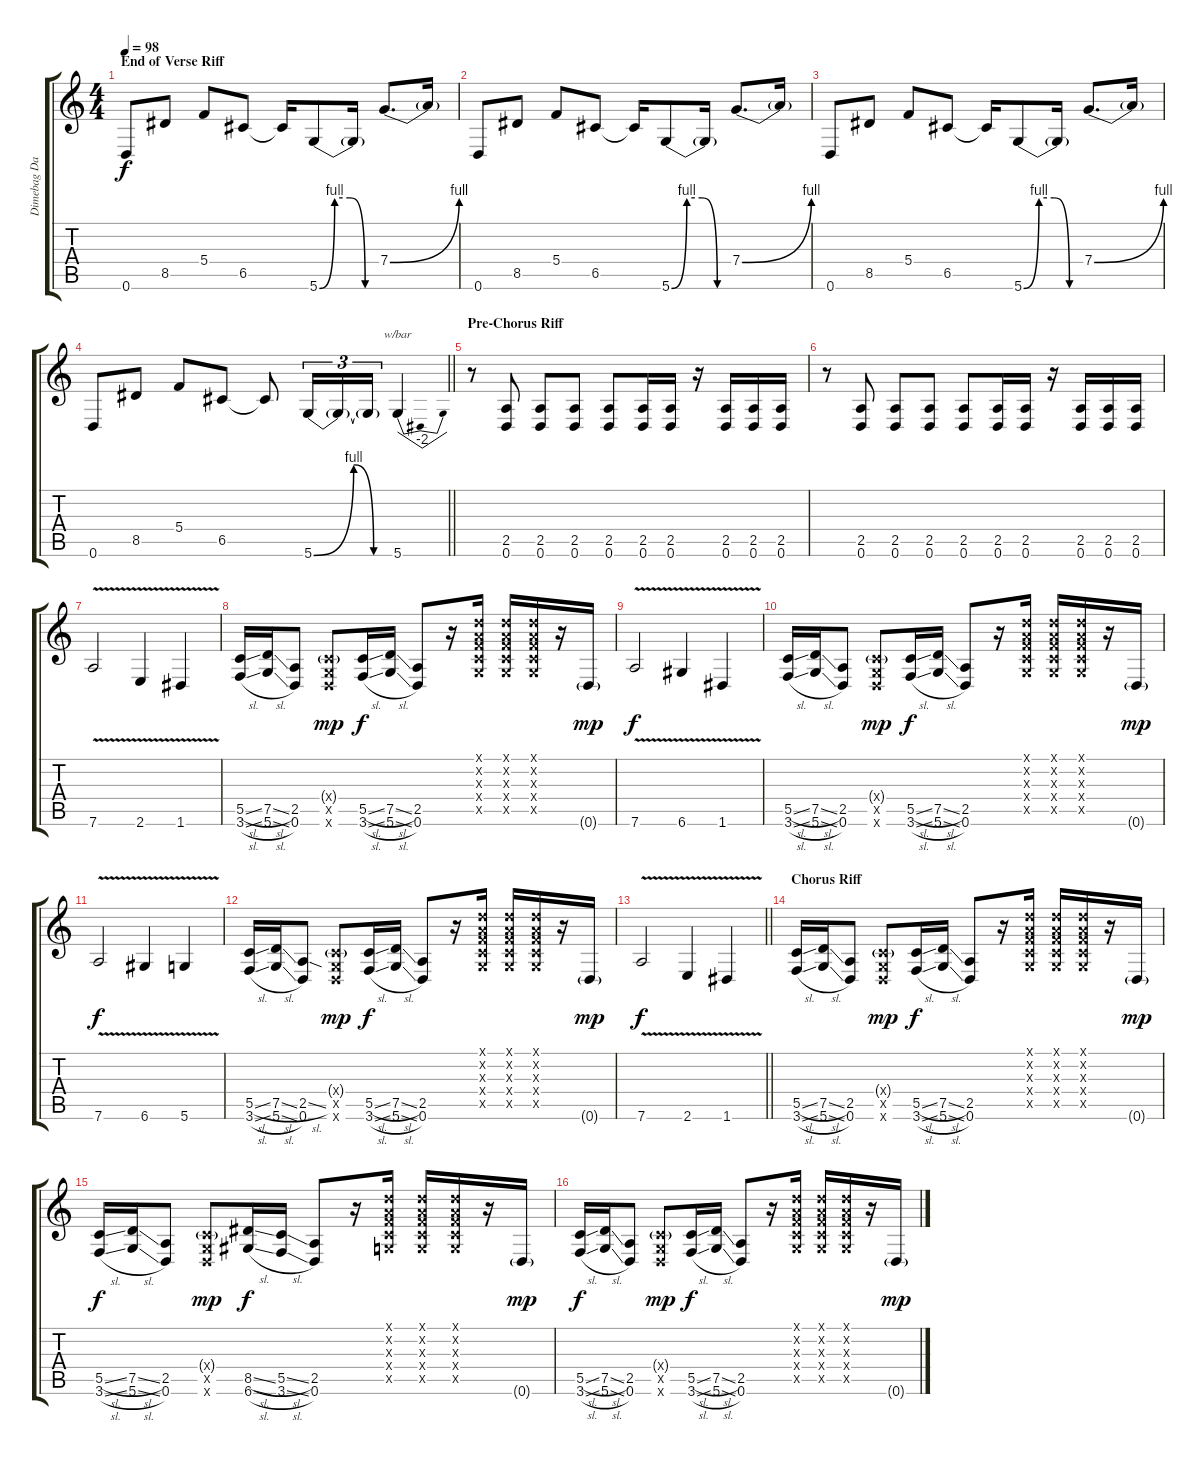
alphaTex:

\track ("Dimebag Darrell" "Dimebag Da") {instrument distortionguitar}
\staff {score tabs}
\tuning (D4 A3 F3 C3 G2 D2) {hide}
\ts (4 4)
\section ("" "End of Verse Riff")
\tempo 98
\clef g2
\ks c
0.6.8{dy f} 8.5.8 5.4.8 6.5.8 6.5{t}.16 5.6{be (custom 0 0 15 4 30 4 45 0 60 0)}.8 5.6{t}.16 7.4{be (bend 0 0 60 4)}.8{d} 7.4{t}.16 |
0.6.8 8.5.8 5.4.8 6.5.8 6.5{t}.16 5.6{be (custom 0 0 15 4 30 4 45 0 60 0)}.8 5.6{t}.16 7.4{be (bend 0 0 60 4)}.8{d} 7.4{t}.16 |
0.6.8 8.5.8 5.4.8 6.5.8 6.5{t}.16 5.6{be (custom 0 0 15 4 30 4 45 0 60 0)}.8 5.6{t}.16 7.4{be (bend 0 0 60 4)}.8{d} 7.4{t}.16 |
\barLineRight lightlight
0.6.8 8.5.8 5.4.8 6.5.8 6.5{t}.8 5.6{be (custom 0 0 30 4 45 0 60 0)}.16{tu (3 2)} 5.6{t}.16{tu (3 2)} 5.6{t}.16{tu (3 2)} 5.6.4{tbe (dip default 0 0 30 -8 60 0)} |
\section ("" "Pre-Chorus Riff")
r.8 (2.5 0.6).8{instrument electricguitarmuted} (2.5 0.6).8 (2.5 0.6).8 (2.5 0.6).8 (2.5 0.6).16 (2.5 0.6).16 r.16 (2.5 0.6).16 (2.5 0.6).16 (2.5 0.6).16 |
r.8 (2.5 0.6).8 (2.5 0.6).8 (2.5 0.6).8 (2.5 0.6).8 (2.5 0.6).16 (2.5 0.6).16 r.16 (2.5 0.6).16 (2.5 0.6).16 (2.5 0.6).16 |
7.6{v}.2{instrument overdrivenguitar} 2.6{v}.4 1.6{v}.4 |
(5.5{sl} 3.6{sl}).16 (7.5{sl} 5.6{sl}).16 (2.5 0.6).8 (0.4{g x} 0.5{x} 0.6{x}).8{dy mp} (5.5{sl} 3.6{sl}).16{dy f} (7.5{sl} 5.6{sl}).16 (2.5 0.6).8 r.16 (0.1{x} 0.2{x} 0.3{x} 0.4{x} 0.5{x}).16 (0.1{x} 0.2{x} 0.3{x} 0.4{x} 0.5{x}).16 (0.1{x} 0.2{x} 0.3{x} 0.4{x} 0.5{x}).16 r.16 0.6{g}.16{dy mp} |
7.6{v}.2{dy f} 6.6{v}.4 1.6{v}.4 |
(5.5{sl} 3.6{sl}).16 (7.5{sl} 5.6{sl}).16 (2.5 0.6).8 (0.4{g x} 0.5{x} 0.6{x}).8{dy mp} (5.5{sl} 3.6{sl}).16{dy f} (7.5{sl} 5.6{sl}).16 (2.5 0.6).8 r.16 (0.1{x} 0.2{x} 0.3{x} 0.4{x} 0.5{x}).16 (0.1{x} 0.2{x} 0.3{x} 0.4{x} 0.5{x}).16 (0.1{x} 0.2{x} 0.3{x} 0.4{x} 0.5{x}).16 r.16 0.6{g}.16{dy mp} |
7.6{v}.2{dy f} 6.6{v}.4 5.6{v}.4 |
(5.5{sl} 3.6{sl}).16 (7.5{sl} 5.6{sl}).16 (2.5{sl} 0.6).8 (0.4{g x} 0.5{x} 0.6{x}).8{dy mp} (5.5{sl} 3.6{sl}).16{dy f} (7.5{sl} 5.6{sl}).16 (2.5 0.6).8 r.16 (0.1{x} 0.2{x} 0.3{x} 0.4{x} 0.5{x}).16 (0.1{x} 0.2{x} 0.3{x} 0.4{x} 0.5{x}).16 (0.1{x} 0.2{x} 0.3{x} 0.4{x} 0.5{x}).16 r.16 0.6{g}.16{dy mp} |
\barLineRight lightlight
7.6{v}.2{dy f} 2.6{v}.4 1.6{v}.4 |
\section ("" "Chorus Riff")
(5.5{sl} 3.6{sl}).16 (7.5{sl} 5.6{sl}).16 (2.5 0.6).8 (0.4{g x} 0.5{x} 0.6{x}).8{dy mp} (5.5{sl} 3.6{sl}).16{dy f} (7.5{sl} 5.6{sl}).16 (2.5 0.6).8 r.16 (0.1{x} 0.2{x} 0.3{x} 0.4{x} 0.5{x}).16 (0.1{x} 0.2{x} 0.3{x} 0.4{x} 0.5{x}).16 (0.1{x} 0.2{x} 0.3{x} 0.4{x} 0.5{x}).16 r.16 0.6{g}.16{dy mp} |
(5.5{sl} 3.6{sl}).16{dy f} (7.5{sl} 5.6{sl}).16 (2.5 0.6).8 (0.4{g x} 0.5{x} 0.6{x}).8{dy mp} (8.5{sl} 6.6{sl}).16{dy f} (5.5{sl} 3.6{sl}).16 (2.5 0.6).8 r.16 (0.1{x} 0.2{x} 0.3{x} 0.4{x} 0.5{x}).16 (0.1{x} 0.2{x} 0.3{x} 0.4{x} 0.5{x}).16 (0.1{x} 0.2{x} 0.3{x} 0.4{x} 0.5{x}).16 r.16 0.6{g}.16{dy mp} |
(5.5{sl} 3.6{sl}).16{dy f} (7.5{sl} 5.6{sl}).16 (2.5 0.6).8 (0.4{g x} 0.5{x} 0.6{x}).8{dy mp} (5.5{sl} 3.6{sl}).16{dy f} (7.5{sl} 5.6{sl}).16 (2.5 0.6).8 r.16 (0.1{x} 0.2{x} 0.3{x} 0.4{x} 0.5{x}).16 (0.1{x} 0.2{x} 0.3{x} 0.4{x} 0.5{x}).16 (0.1{x} 0.2{x} 0.3{x} 0.4{x} 0.5{x}).16 r.16 0.6{g}.16{dy mp}
